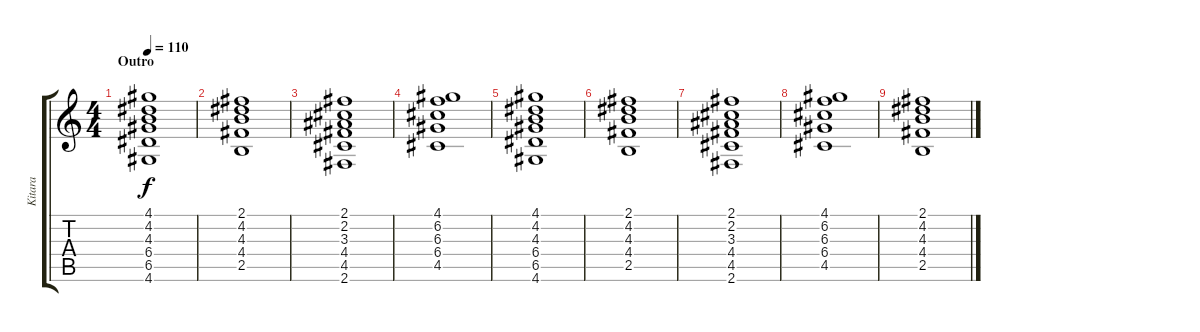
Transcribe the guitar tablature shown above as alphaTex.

\track ("Kitara" "Kitara") {instrument acousticguitarsteel}
\staff {score tabs}
\tuning (E4 B3 G3 D3 A2 E2) {hide}
\ts (4 4)
\section ("" "Outro")
\tempo 110
\clef g2
\ks c
(4.1 4.2 4.3 6.4 6.5 4.6).1{dy f} |
(2.1 4.2 4.3 4.4 2.5).1 |
(2.1 2.2 3.3 4.4 4.5 2.6).1 |
(4.1 6.2 6.3 6.4 4.5).1 |
(4.1 4.2 4.3 6.4 6.5 4.6).1 |
(2.1 4.2 4.3 4.4 2.5).1 |
(2.1 2.2 3.3 4.4 4.5 2.6).1 |
(4.1 6.2 6.3 6.4 4.5).1 |
(2.1 4.2 4.3 4.4 2.5).1
